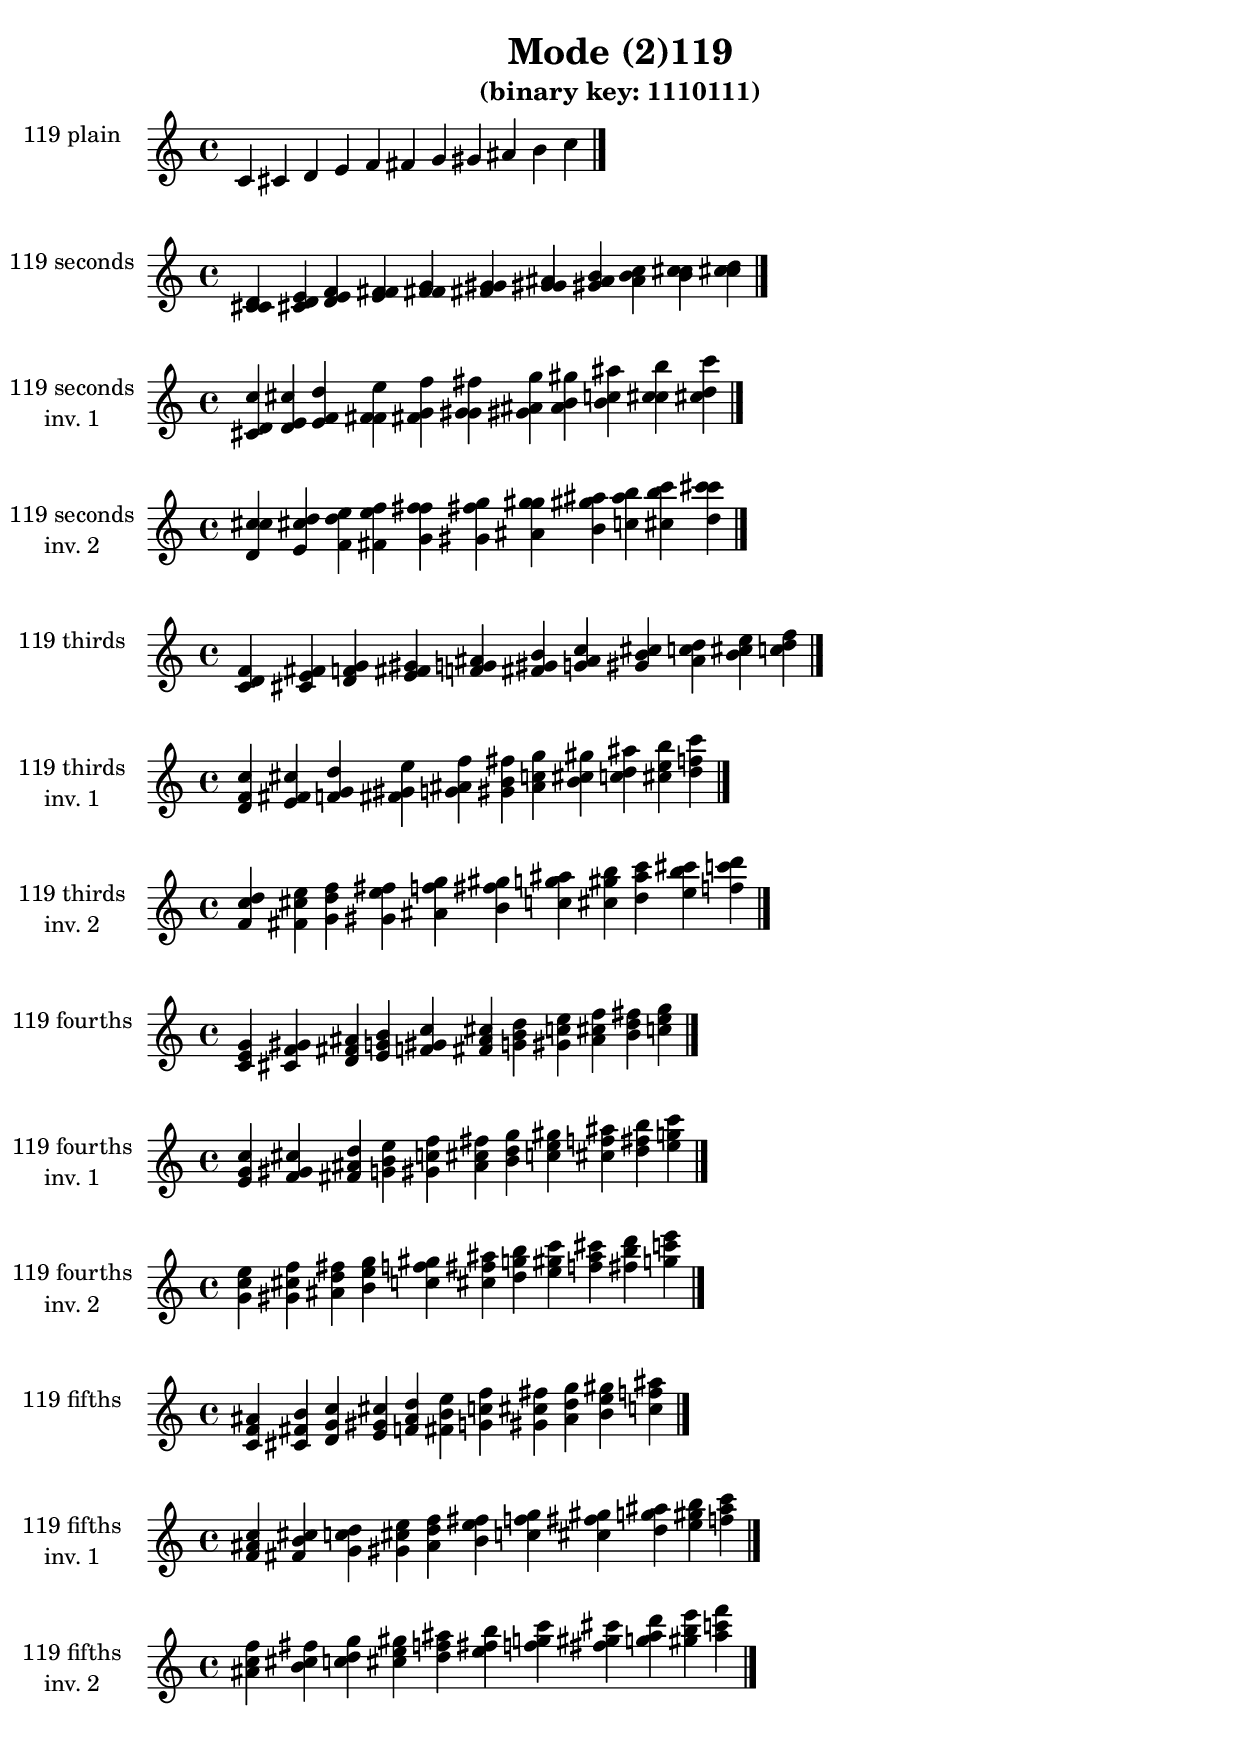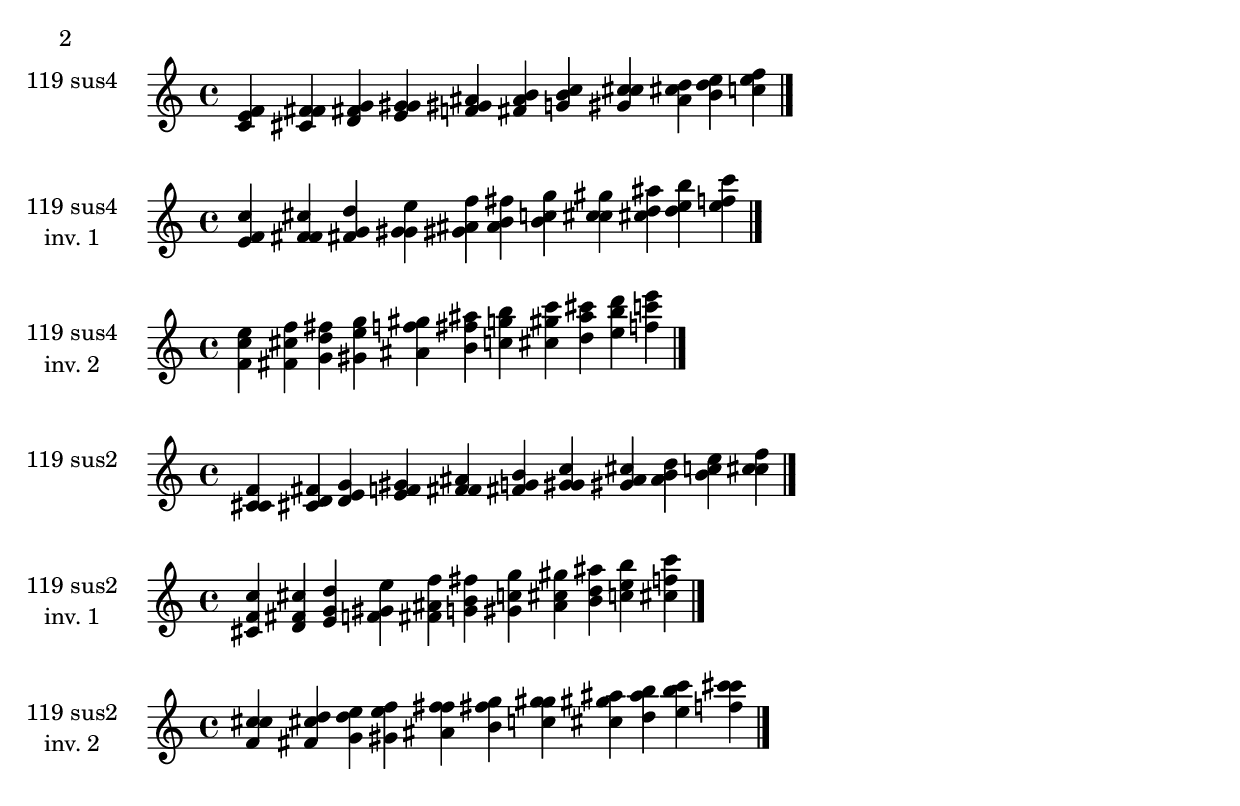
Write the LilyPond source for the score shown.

\version "2.19.0"

\header {
  title = "Mode (2)119"
  subtitle = "(binary key: 1110111)"
 %% Remove default LilyPond tagline
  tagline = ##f
}

\paper {
  #(set-paper-size "a4")
}

global = {
  \key c \major
  \time 4/4
  \tempo 4=100
}

\book {
  \score {
    \new Staff \with {
      instrumentName =  \markup { \column {
         \hcenter-in #14 \line { 119 plain }
         \hcenter-in #14 \line {  } } }
      midiInstrument = "oboe"
    } { \accidentalStyle "default"
        \cadenzaOn c' cis' d' e' f' fis' g' gis' ais' b' c''  \cadenzaOff \bar "|." }
    \layout { }
  }
  \score {
    \new Staff \with {
      instrumentName =  \markup { \column {
         \hcenter-in #14 \line { 119 seconds }
         \hcenter-in #14 \line {  } } }
      midiInstrument = "oboe"
    } { \accidentalStyle "default"
        \cadenzaOn <c' cis' d'> <cis' d' e'> <d' e' f'> <e' f' fis'> <f' fis' g'> <fis' g' gis'> <g' gis' ais'> <gis' ais' b'> <ais' b' c''> <b' c'' cis''> <c'' cis'' d''>  \cadenzaOff \bar "|." }
    \layout { }
  }
  \score {
    \new Staff \with {
      instrumentName =  \markup { \column {
         \hcenter-in #14 \line { 119 seconds }
         \hcenter-in #14 \line { inv. 1 } } }
      midiInstrument = "oboe"
    } { \accidentalStyle "default"
        \cadenzaOn <cis' d' c''> <d' e' cis''> <e' f' d''> <f' fis' e''> <fis' g' f''> <g' gis' fis''> <gis' ais' g''> <ais' b' gis''> <b' c'' ais''> <c'' cis'' b''> <cis'' d'' c'''>  \cadenzaOff \bar "|." }
    \layout { }
  }
  \score {
    \new Staff \with {
      instrumentName =  \markup { \column {
         \hcenter-in #14 \line { 119 seconds }
         \hcenter-in #14 \line { inv. 2 } } }
      midiInstrument = "oboe"
    } { \accidentalStyle "default"
        \cadenzaOn <d' c'' cis''> <e' cis'' d''> <f' d'' e''> <fis' e'' f''> <g' f'' fis''> <gis' fis'' g''> <ais' g'' gis''> <b' gis'' ais''> <c'' ais'' b''> <cis'' b'' c'''> <d'' c''' cis'''>  \cadenzaOff \bar "|." }
    \layout { }
  }
  \score {
    \new Staff \with {
      instrumentName =  \markup { \column {
         \hcenter-in #14 \line { 119 thirds }
         \hcenter-in #14 \line {  } } }
      midiInstrument = "oboe"
    } { \accidentalStyle "default"
        \cadenzaOn <c' d' f'> <cis' e' fis'> <d' f' g'> <e' fis' gis'> <f' g' ais'> <fis' gis' b'> <g' ais' c''> <gis' b' cis''> <ais' c'' d''> <b' cis'' e''> <c'' d'' f''>  \cadenzaOff \bar "|." }
    \layout { }
  }
  \score {
    \new Staff \with {
      instrumentName =  \markup { \column {
         \hcenter-in #14 \line { 119 thirds }
         \hcenter-in #14 \line { inv. 1 } } }
      midiInstrument = "oboe"
    } { \accidentalStyle "default"
        \cadenzaOn <d' f' c''> <e' fis' cis''> <f' g' d''> <fis' gis' e''> <g' ais' f''> <gis' b' fis''> <ais' c'' g''> <b' cis'' gis''> <c'' d'' ais''> <cis'' e'' b''> <d'' f'' c'''>  \cadenzaOff \bar "|." }
    \layout { }
  }
  \score {
    \new Staff \with {
      instrumentName =  \markup { \column {
         \hcenter-in #14 \line { 119 thirds }
         \hcenter-in #14 \line { inv. 2 } } }
      midiInstrument = "oboe"
    } { \accidentalStyle "default"
        \cadenzaOn <f' c'' d''> <fis' cis'' e''> <g' d'' f''> <gis' e'' fis''> <ais' f'' g''> <b' fis'' gis''> <c'' g'' ais''> <cis'' gis'' b''> <d'' ais'' c'''> <e'' b'' cis'''> <f'' c''' d'''>  \cadenzaOff \bar "|." }
    \layout { }
  }
  \score {
    \new Staff \with {
      instrumentName =  \markup { \column {
         \hcenter-in #14 \line { 119 fourths }
         \hcenter-in #14 \line {  } } }
      midiInstrument = "oboe"
    } { \accidentalStyle "default"
        \cadenzaOn <c' e' g'> <cis' f' gis'> <d' fis' ais'> <e' g' b'> <f' gis' c''> <fis' ais' cis''> <g' b' d''> <gis' c'' e''> <ais' cis'' f''> <b' d'' fis''> <c'' e'' g''>  \cadenzaOff \bar "|." }
    \layout { }
  }
  \score {
    \new Staff \with {
      instrumentName =  \markup { \column {
         \hcenter-in #14 \line { 119 fourths }
         \hcenter-in #14 \line { inv. 1 } } }
      midiInstrument = "oboe"
    } { \accidentalStyle "default"
        \cadenzaOn <e' g' c''> <f' gis' cis''> <fis' ais' d''> <g' b' e''> <gis' c'' f''> <ais' cis'' fis''> <b' d'' g''> <c'' e'' gis''> <cis'' f'' ais''> <d'' fis'' b''> <e'' g'' c'''>  \cadenzaOff \bar "|." }
    \layout { }
  }
  \score {
    \new Staff \with {
      instrumentName =  \markup { \column {
         \hcenter-in #14 \line { 119 fourths }
         \hcenter-in #14 \line { inv. 2 } } }
      midiInstrument = "oboe"
    } { \accidentalStyle "default"
        \cadenzaOn <g' c'' e''> <gis' cis'' f''> <ais' d'' fis''> <b' e'' g''> <c'' f'' gis''> <cis'' fis'' ais''> <d'' g'' b''> <e'' gis'' c'''> <f'' ais'' cis'''> <fis'' b'' d'''> <g'' c''' e'''>  \cadenzaOff \bar "|." }
    \layout { }
  }
  \score {
    \new Staff \with {
      instrumentName =  \markup { \column {
         \hcenter-in #14 \line { 119 fifths }
         \hcenter-in #14 \line {  } } }
      midiInstrument = "oboe"
    } { \accidentalStyle "default"
        \cadenzaOn <c' f' ais'> <cis' fis' b'> <d' g' c''> <e' gis' cis''> <f' ais' d''> <fis' b' e''> <g' c'' f''> <gis' cis'' fis''> <ais' d'' g''> <b' e'' gis''> <c'' f'' ais''>  \cadenzaOff \bar "|." }
    \layout { }
  }
  \score {
    \new Staff \with {
      instrumentName =  \markup { \column {
         \hcenter-in #14 \line { 119 fifths }
         \hcenter-in #14 \line { inv. 1 } } }
      midiInstrument = "oboe"
    } { \accidentalStyle "default"
        \cadenzaOn <f' ais' c''> <fis' b' cis''> <g' c'' d''> <gis' cis'' e''> <ais' d'' f''> <b' e'' fis''> <c'' f'' g''> <cis'' fis'' gis''> <d'' g'' ais''> <e'' gis'' b''> <f'' ais'' c'''>  \cadenzaOff \bar "|." }
    \layout { }
  }
  \score {
    \new Staff \with {
      instrumentName =  \markup { \column {
         \hcenter-in #14 \line { 119 fifths }
         \hcenter-in #14 \line { inv. 2 } } }
      midiInstrument = "oboe"
    } { \accidentalStyle "default"
        \cadenzaOn <ais' c'' f''> <b' cis'' fis''> <c'' d'' g''> <cis'' e'' gis''> <d'' f'' ais''> <e'' fis'' b''> <f'' g'' c'''> <fis'' gis'' cis'''> <g'' ais'' d'''> <gis'' b'' e'''> <ais'' c''' f'''>  \cadenzaOff \bar "|." }
    \layout { }
  }
  \score {
    \new Staff \with {
      instrumentName =  \markup { \column {
         \hcenter-in #14 \line { 119 sus4 }
         \hcenter-in #14 \line {  } } }
      midiInstrument = "oboe"
    } { \accidentalStyle "default"
        \cadenzaOn <c' e' f'> <cis' f' fis'> <d' fis' g'> <e' g' gis'> <f' gis' ais'> <fis' ais' b'> <g' b' c''> <gis' c'' cis''> <ais' cis'' d''> <b' d'' e''> <c'' e'' f''>  \cadenzaOff \bar "|." }
    \layout { }
  }
  \score {
    \new Staff \with {
      instrumentName =  \markup { \column {
         \hcenter-in #14 \line { 119 sus4 }
         \hcenter-in #14 \line { inv. 1 } } }
      midiInstrument = "oboe"
    } { \accidentalStyle "default"
        \cadenzaOn <e' f' c''> <f' fis' cis''> <fis' g' d''> <g' gis' e''> <gis' ais' f''> <ais' b' fis''> <b' c'' g''> <c'' cis'' gis''> <cis'' d'' ais''> <d'' e'' b''> <e'' f'' c'''>  \cadenzaOff \bar "|." }
    \layout { }
  }
  \score {
    \new Staff \with {
      instrumentName =  \markup { \column {
         \hcenter-in #14 \line { 119 sus4 }
         \hcenter-in #14 \line { inv. 2 } } }
      midiInstrument = "oboe"
    } { \accidentalStyle "default"
        \cadenzaOn <f' c'' e''> <fis' cis'' f''> <g' d'' fis''> <gis' e'' g''> <ais' f'' gis''> <b' fis'' ais''> <c'' g'' b''> <cis'' gis'' c'''> <d'' ais'' cis'''> <e'' b'' d'''> <f'' c''' e'''>  \cadenzaOff \bar "|." }
    \layout { }
  }
  \score {
    \new Staff \with {
      instrumentName =  \markup { \column {
         \hcenter-in #14 \line { 119 sus2 }
         \hcenter-in #14 \line {  } } }
      midiInstrument = "oboe"
    } { \accidentalStyle "default"
        \cadenzaOn <c' cis' f'> <cis' d' fis'> <d' e' g'> <e' f' gis'> <f' fis' ais'> <fis' g' b'> <g' gis' c''> <gis' ais' cis''> <ais' b' d''> <b' c'' e''> <c'' cis'' f''>  \cadenzaOff \bar "|." }
    \layout { }
  }
  \score {
    \new Staff \with {
      instrumentName =  \markup { \column {
         \hcenter-in #14 \line { 119 sus2 }
         \hcenter-in #14 \line { inv. 1 } } }
      midiInstrument = "oboe"
    } { \accidentalStyle "default"
        \cadenzaOn <cis' f' c''> <d' fis' cis''> <e' g' d''> <f' gis' e''> <fis' ais' f''> <g' b' fis''> <gis' c'' g''> <ais' cis'' gis''> <b' d'' ais''> <c'' e'' b''> <cis'' f'' c'''>  \cadenzaOff \bar "|." }
    \layout { }
  }
  \score {
    \new Staff \with {
      instrumentName =  \markup { \column {
         \hcenter-in #14 \line { 119 sus2 }
         \hcenter-in #14 \line { inv. 2 } } }
      midiInstrument = "oboe"
    } { \accidentalStyle "default"
        \cadenzaOn <f' c'' cis''> <fis' cis'' d''> <g' d'' e''> <gis' e'' f''> <ais' f'' fis''> <b' fis'' g''> <c'' g'' gis''> <cis'' gis'' ais''> <d'' ais'' b''> <e'' b'' c'''> <f'' c''' cis'''>  \cadenzaOff \bar "|." }
    \layout { }
  }
}

\book {
  \bookOutputSuffix "plain_"
  \score {
    \new Staff \with {
      instrumentName =  \markup { \column {
         \hcenter-in #14 \line { 119 plain }
         \hcenter-in #14 \line {  } } }
      midiInstrument = "oboe"
    } { \accidentalStyle "default"
        \cadenzaOn c' cis' d' e' f' fis' g' gis' ais' b' c''  \cadenzaOff \bar "|." }
    \midi { }
  }
}
\book {
  \bookOutputSuffix "seconds_"
  \score {
    \new Staff \with {
      instrumentName =  \markup { \column {
         \hcenter-in #14 \line { 119 seconds }
         \hcenter-in #14 \line {  } } }
      midiInstrument = "oboe"
    } { \accidentalStyle "default"
        \cadenzaOn <c' cis' d'> <cis' d' e'> <d' e' f'> <e' f' fis'> <f' fis' g'> <fis' g' gis'> <g' gis' ais'> <gis' ais' b'> <ais' b' c''> <b' c'' cis''> <c'' cis'' d''>  \cadenzaOff \bar "|." }
    \midi { }
  }
}
\book {
  \bookOutputSuffix "seconds_inv. 1"
  \score {
    \new Staff \with {
      instrumentName =  \markup { \column {
         \hcenter-in #14 \line { 119 seconds }
         \hcenter-in #14 \line { inv. 1 } } }
      midiInstrument = "oboe"
    } { \accidentalStyle "default"
        \cadenzaOn <cis' d' c''> <d' e' cis''> <e' f' d''> <f' fis' e''> <fis' g' f''> <g' gis' fis''> <gis' ais' g''> <ais' b' gis''> <b' c'' ais''> <c'' cis'' b''> <cis'' d'' c'''>  \cadenzaOff \bar "|." }
    \midi { }
  }
}
\book {
  \bookOutputSuffix "seconds_inv. 2"
  \score {
    \new Staff \with {
      instrumentName =  \markup { \column {
         \hcenter-in #14 \line { 119 seconds }
         \hcenter-in #14 \line { inv. 2 } } }
      midiInstrument = "oboe"
    } { \accidentalStyle "default"
        \cadenzaOn <d' c'' cis''> <e' cis'' d''> <f' d'' e''> <fis' e'' f''> <g' f'' fis''> <gis' fis'' g''> <ais' g'' gis''> <b' gis'' ais''> <c'' ais'' b''> <cis'' b'' c'''> <d'' c''' cis'''>  \cadenzaOff \bar "|." }
    \midi { }
  }
}
\book {
  \bookOutputSuffix "thirds_"
  \score {
    \new Staff \with {
      instrumentName =  \markup { \column {
         \hcenter-in #14 \line { 119 thirds }
         \hcenter-in #14 \line {  } } }
      midiInstrument = "oboe"
    } { \accidentalStyle "default"
        \cadenzaOn <c' d' f'> <cis' e' fis'> <d' f' g'> <e' fis' gis'> <f' g' ais'> <fis' gis' b'> <g' ais' c''> <gis' b' cis''> <ais' c'' d''> <b' cis'' e''> <c'' d'' f''>  \cadenzaOff \bar "|." }
    \midi { }
  }
}
\book {
  \bookOutputSuffix "thirds_inv. 1"
  \score {
    \new Staff \with {
      instrumentName =  \markup { \column {
         \hcenter-in #14 \line { 119 thirds }
         \hcenter-in #14 \line { inv. 1 } } }
      midiInstrument = "oboe"
    } { \accidentalStyle "default"
        \cadenzaOn <d' f' c''> <e' fis' cis''> <f' g' d''> <fis' gis' e''> <g' ais' f''> <gis' b' fis''> <ais' c'' g''> <b' cis'' gis''> <c'' d'' ais''> <cis'' e'' b''> <d'' f'' c'''>  \cadenzaOff \bar "|." }
    \midi { }
  }
}
\book {
  \bookOutputSuffix "thirds_inv. 2"
  \score {
    \new Staff \with {
      instrumentName =  \markup { \column {
         \hcenter-in #14 \line { 119 thirds }
         \hcenter-in #14 \line { inv. 2 } } }
      midiInstrument = "oboe"
    } { \accidentalStyle "default"
        \cadenzaOn <f' c'' d''> <fis' cis'' e''> <g' d'' f''> <gis' e'' fis''> <ais' f'' g''> <b' fis'' gis''> <c'' g'' ais''> <cis'' gis'' b''> <d'' ais'' c'''> <e'' b'' cis'''> <f'' c''' d'''>  \cadenzaOff \bar "|." }
    \midi { }
  }
}
\book {
  \bookOutputSuffix "fourths_"
  \score {
    \new Staff \with {
      instrumentName =  \markup { \column {
         \hcenter-in #14 \line { 119 fourths }
         \hcenter-in #14 \line {  } } }
      midiInstrument = "oboe"
    } { \accidentalStyle "default"
        \cadenzaOn <c' e' g'> <cis' f' gis'> <d' fis' ais'> <e' g' b'> <f' gis' c''> <fis' ais' cis''> <g' b' d''> <gis' c'' e''> <ais' cis'' f''> <b' d'' fis''> <c'' e'' g''>  \cadenzaOff \bar "|." }
    \midi { }
  }
}
\book {
  \bookOutputSuffix "fourths_inv. 1"
  \score {
    \new Staff \with {
      instrumentName =  \markup { \column {
         \hcenter-in #14 \line { 119 fourths }
         \hcenter-in #14 \line { inv. 1 } } }
      midiInstrument = "oboe"
    } { \accidentalStyle "default"
        \cadenzaOn <e' g' c''> <f' gis' cis''> <fis' ais' d''> <g' b' e''> <gis' c'' f''> <ais' cis'' fis''> <b' d'' g''> <c'' e'' gis''> <cis'' f'' ais''> <d'' fis'' b''> <e'' g'' c'''>  \cadenzaOff \bar "|." }
    \midi { }
  }
}
\book {
  \bookOutputSuffix "fourths_inv. 2"
  \score {
    \new Staff \with {
      instrumentName =  \markup { \column {
         \hcenter-in #14 \line { 119 fourths }
         \hcenter-in #14 \line { inv. 2 } } }
      midiInstrument = "oboe"
    } { \accidentalStyle "default"
        \cadenzaOn <g' c'' e''> <gis' cis'' f''> <ais' d'' fis''> <b' e'' g''> <c'' f'' gis''> <cis'' fis'' ais''> <d'' g'' b''> <e'' gis'' c'''> <f'' ais'' cis'''> <fis'' b'' d'''> <g'' c''' e'''>  \cadenzaOff \bar "|." }
    \midi { }
  }
}
\book {
  \bookOutputSuffix "fifths_"
  \score {
    \new Staff \with {
      instrumentName =  \markup { \column {
         \hcenter-in #14 \line { 119 fifths }
         \hcenter-in #14 \line {  } } }
      midiInstrument = "oboe"
    } { \accidentalStyle "default"
        \cadenzaOn <c' f' ais'> <cis' fis' b'> <d' g' c''> <e' gis' cis''> <f' ais' d''> <fis' b' e''> <g' c'' f''> <gis' cis'' fis''> <ais' d'' g''> <b' e'' gis''> <c'' f'' ais''>  \cadenzaOff \bar "|." }
    \midi { }
  }
}
\book {
  \bookOutputSuffix "fifths_inv. 1"
  \score {
    \new Staff \with {
      instrumentName =  \markup { \column {
         \hcenter-in #14 \line { 119 fifths }
         \hcenter-in #14 \line { inv. 1 } } }
      midiInstrument = "oboe"
    } { \accidentalStyle "default"
        \cadenzaOn <f' ais' c''> <fis' b' cis''> <g' c'' d''> <gis' cis'' e''> <ais' d'' f''> <b' e'' fis''> <c'' f'' g''> <cis'' fis'' gis''> <d'' g'' ais''> <e'' gis'' b''> <f'' ais'' c'''>  \cadenzaOff \bar "|." }
    \midi { }
  }
}
\book {
  \bookOutputSuffix "fifths_inv. 2"
  \score {
    \new Staff \with {
      instrumentName =  \markup { \column {
         \hcenter-in #14 \line { 119 fifths }
         \hcenter-in #14 \line { inv. 2 } } }
      midiInstrument = "oboe"
    } { \accidentalStyle "default"
        \cadenzaOn <ais' c'' f''> <b' cis'' fis''> <c'' d'' g''> <cis'' e'' gis''> <d'' f'' ais''> <e'' fis'' b''> <f'' g'' c'''> <fis'' gis'' cis'''> <g'' ais'' d'''> <gis'' b'' e'''> <ais'' c''' f'''>  \cadenzaOff \bar "|." }
    \midi { }
  }
}
\book {
  \bookOutputSuffix "sus4_"
  \score {
    \new Staff \with {
      instrumentName =  \markup { \column {
         \hcenter-in #14 \line { 119 sus4 }
         \hcenter-in #14 \line {  } } }
      midiInstrument = "oboe"
    } { \accidentalStyle "default"
        \cadenzaOn <c' e' f'> <cis' f' fis'> <d' fis' g'> <e' g' gis'> <f' gis' ais'> <fis' ais' b'> <g' b' c''> <gis' c'' cis''> <ais' cis'' d''> <b' d'' e''> <c'' e'' f''>  \cadenzaOff \bar "|." }
    \midi { }
  }
}
\book {
  \bookOutputSuffix "sus4_inv. 1"
  \score {
    \new Staff \with {
      instrumentName =  \markup { \column {
         \hcenter-in #14 \line { 119 sus4 }
         \hcenter-in #14 \line { inv. 1 } } }
      midiInstrument = "oboe"
    } { \accidentalStyle "default"
        \cadenzaOn <e' f' c''> <f' fis' cis''> <fis' g' d''> <g' gis' e''> <gis' ais' f''> <ais' b' fis''> <b' c'' g''> <c'' cis'' gis''> <cis'' d'' ais''> <d'' e'' b''> <e'' f'' c'''>  \cadenzaOff \bar "|." }
    \midi { }
  }
}
\book {
  \bookOutputSuffix "sus4_inv. 2"
  \score {
    \new Staff \with {
      instrumentName =  \markup { \column {
         \hcenter-in #14 \line { 119 sus4 }
         \hcenter-in #14 \line { inv. 2 } } }
      midiInstrument = "oboe"
    } { \accidentalStyle "default"
        \cadenzaOn <f' c'' e''> <fis' cis'' f''> <g' d'' fis''> <gis' e'' g''> <ais' f'' gis''> <b' fis'' ais''> <c'' g'' b''> <cis'' gis'' c'''> <d'' ais'' cis'''> <e'' b'' d'''> <f'' c''' e'''>  \cadenzaOff \bar "|." }
    \midi { }
  }
}
\book {
  \bookOutputSuffix "sus2_"
  \score {
    \new Staff \with {
      instrumentName =  \markup { \column {
         \hcenter-in #14 \line { 119 sus2 }
         \hcenter-in #14 \line {  } } }
      midiInstrument = "oboe"
    } { \accidentalStyle "default"
        \cadenzaOn <c' cis' f'> <cis' d' fis'> <d' e' g'> <e' f' gis'> <f' fis' ais'> <fis' g' b'> <g' gis' c''> <gis' ais' cis''> <ais' b' d''> <b' c'' e''> <c'' cis'' f''>  \cadenzaOff \bar "|." }
    \midi { }
  }
}
\book {
  \bookOutputSuffix "sus2_inv. 1"
  \score {
    \new Staff \with {
      instrumentName =  \markup { \column {
         \hcenter-in #14 \line { 119 sus2 }
         \hcenter-in #14 \line { inv. 1 } } }
      midiInstrument = "oboe"
    } { \accidentalStyle "default"
        \cadenzaOn <cis' f' c''> <d' fis' cis''> <e' g' d''> <f' gis' e''> <fis' ais' f''> <g' b' fis''> <gis' c'' g''> <ais' cis'' gis''> <b' d'' ais''> <c'' e'' b''> <cis'' f'' c'''>  \cadenzaOff \bar "|." }
    \midi { }
  }
}
\book {
  \bookOutputSuffix "sus2_inv. 2"
  \score {
    \new Staff \with {
      instrumentName =  \markup { \column {
         \hcenter-in #14 \line { 119 sus2 }
         \hcenter-in #14 \line { inv. 2 } } }
      midiInstrument = "oboe"
    } { \accidentalStyle "default"
        \cadenzaOn <f' c'' cis''> <fis' cis'' d''> <g' d'' e''> <gis' e'' f''> <ais' f'' fis''> <b' fis'' g''> <c'' g'' gis''> <cis'' gis'' ais''> <d'' ais'' b''> <e'' b'' c'''> <f'' c''' cis'''>  \cadenzaOff \bar "|." }
    \midi { }
  }
}
